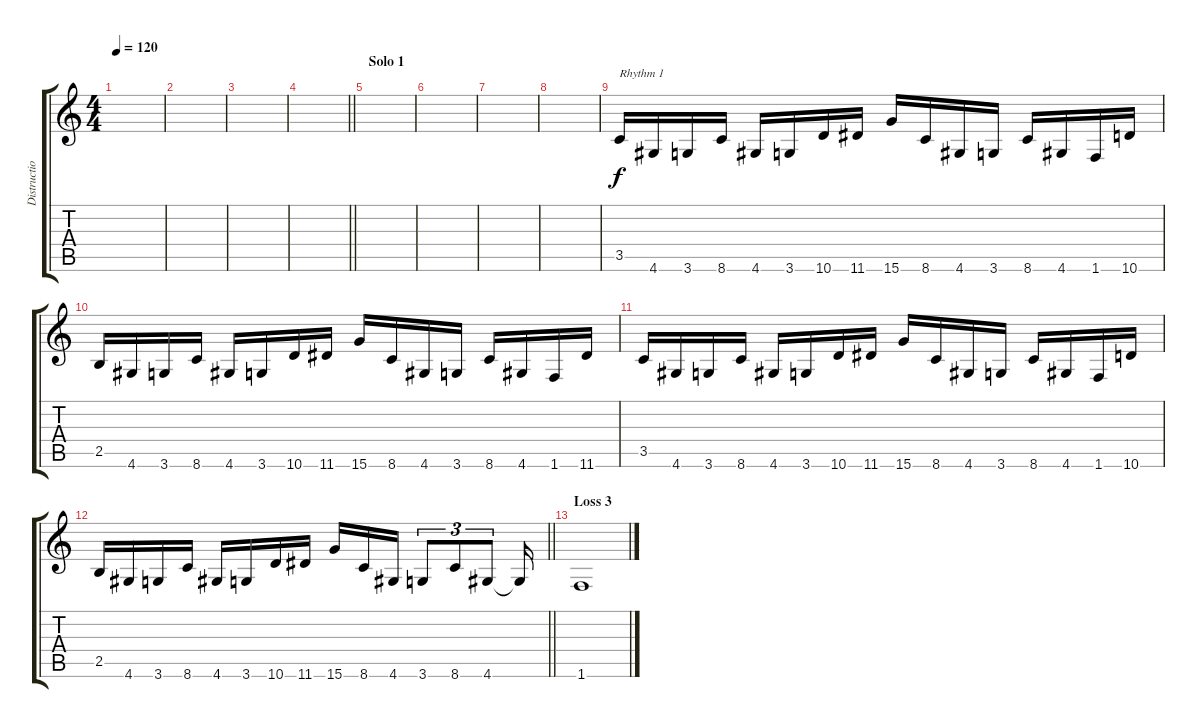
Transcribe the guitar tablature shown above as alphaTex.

\track ("Distruction Guitar 2" "Distructio") {instrument distortionguitar}
\staff {score tabs}
\tuning (E4 B3 G3 D3 A2 E2) {hide}
\ts (4 4)
\tempo 120
\clef g2
\ks c
|
|
|
\barLineRight lightlight
|
\section ("" "Solo 1")
|
|
|
|
3.5.16{txt "Rhythm 1"} 4.6.16 3.6.16 8.6.16 4.6.16{beam Up} 3.6.16{beam Up} 10.6.16{beam Up} 11.6.16{beam Up} 15.6.16 8.6.16 4.6.16 3.6.16 8.6.16 4.6.16 1.6.16 10.6.16 |
2.5.16 4.6.16 3.6.16 8.6.16 4.6.16{beam Up} 3.6.16{beam Up} 10.6.16{beam Up} 11.6.16{beam Up} 15.6.16 8.6.16 4.6.16 3.6.16 8.6.16 4.6.16 1.6.16 11.6.16 |
3.5.16 4.6.16 3.6.16 8.6.16 4.6.16{beam Up} 3.6.16{beam Up} 10.6.16{beam Up} 11.6.16{beam Up} 15.6.16 8.6.16 4.6.16 3.6.16 8.6.16 4.6.16 1.6.16 10.6.16 |
\barLineRight lightlight
2.5.16 4.6.16 3.6.16 8.6.16 4.6.16{beam Up} 3.6.16{beam Up} 10.6.16{beam Up} 11.6.16{beam Up} 15.6.16 8.6.16 4.6.16 3.6.8{tu (3 2)} 8.6.8{tu (3 2)} 4.6.8{tu (3 2)} 4.6{t}.16 |
\section ("" "Loss 3")
1.6.1
